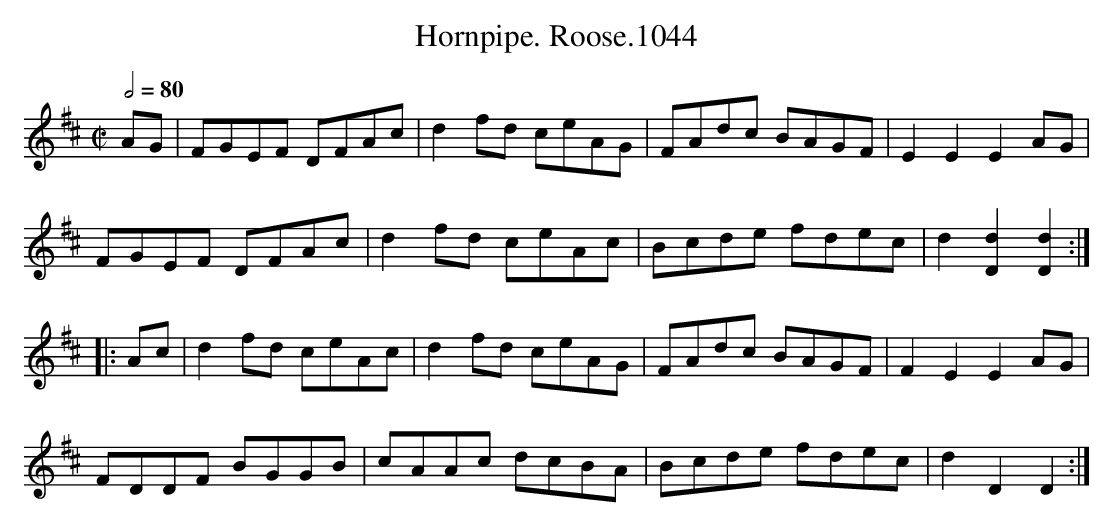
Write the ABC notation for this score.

X:1
T:Hornpipe. Roose.1044
M:C|
L:1/8
Q:1/2=80
K:D
AG|FGEF DFAc|d2fd ceAG|FAdc BAGF|E2E2E2AG|
FGEF DFAc|d2fd ceAc|Bcde fdec|d2 [d2D2] [d2D2]:|
|:Ac|d2fd ceAc|d2fd ceAG|FAdc BAGF|F2E2E2 AG|
FDDF BGGB|cAAc dcBA|Bcde fdec|d2D2D2:|
